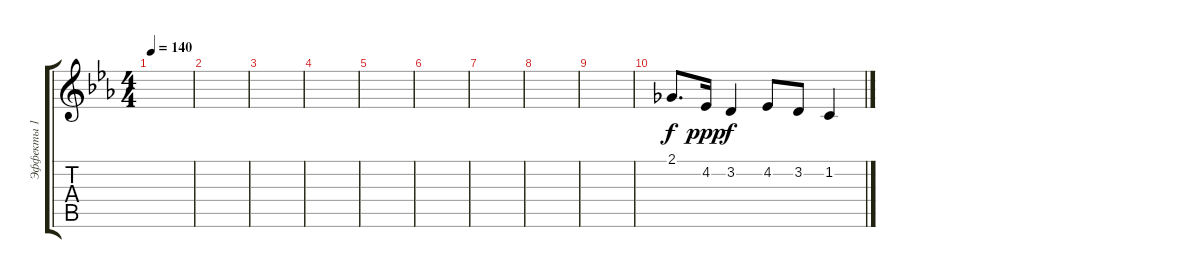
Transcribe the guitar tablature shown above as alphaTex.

\track ("Эффекты 1" "Эффекты 1") {instrument stringensemble1}
\staff {score tabs}
\tuning (E4 B3 G3 D3 A2 E2) {hide}
\ts (4 4)
\tempo 140
\clef g2
\ks eb
|
|
|
|
|
|
|
|
|
2.1.8{d} 4.2.16{dy ppp} 3.2.4{dy f} 4.2.8 3.2.8 1.2.4
